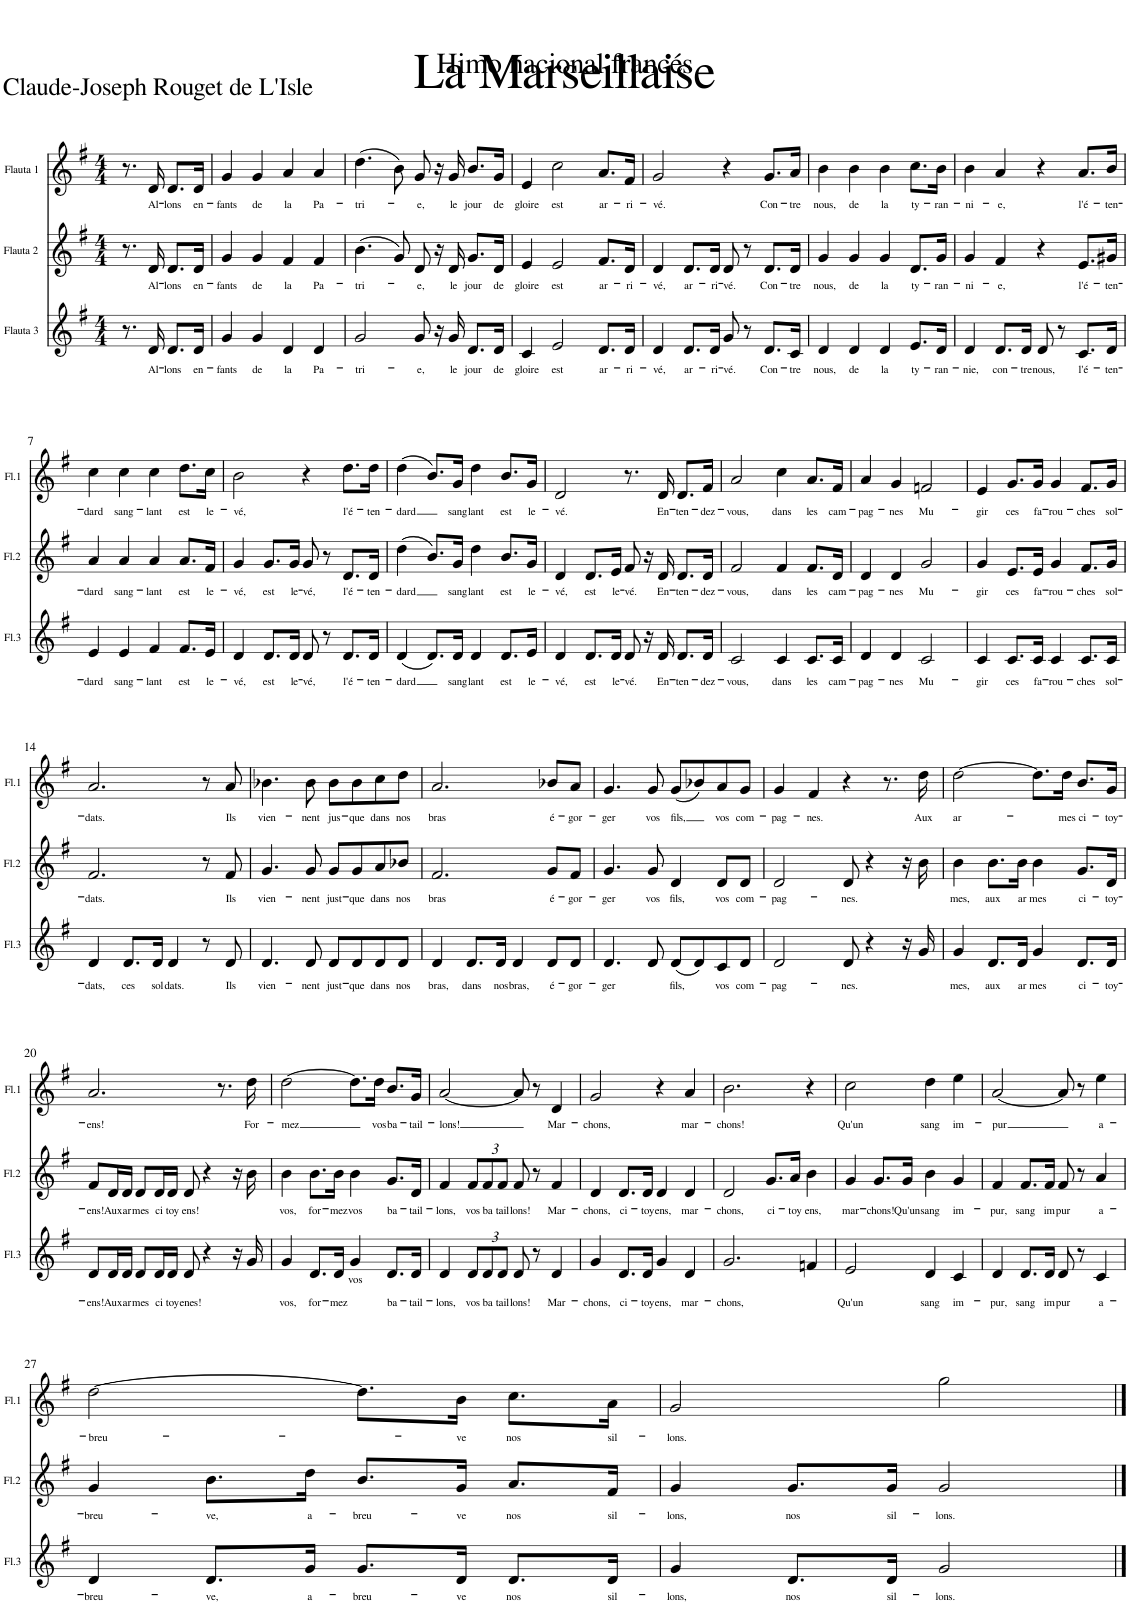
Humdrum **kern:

**kern	**text	**kern	**text	**kern	**text
*part3	*part3	*part2	*part2	*part1	*part1
*staff3	*staff3	*staff2	*staff2	*staff1	*staff1
*I"Flauta 3	*	*I"Flauta 2	*	*I"Flauta 1	*
*I'Fl.3	*	*I'Fl.2	*	*I'Fl.1	*
*clefG2	*	*clefG2	*	*clefG2	*
*k[f#]	*	*k[f#]	*	*k[f#]	*
*M4/4	*	*M4/4	*	*M4/4	*
=	=	=	=	=	=
8.r	.	8.r	.	8.r	.
!	!LO:LY:b	!	!LO:LY:b	!	!LO:LY:b
16d/	Al-	16d/	Al-	16d/	Al-
!	!LO:LY:b	!	!LO:LY:b	!	!LO:LY:b
8.d/L	-lons	8.d/L	-lons	8.d/L	-lons
!	!LO:LY:b	!	!LO:LY:b	!	!LO:LY:b
16d/Jk	en-	16d/Jk	en-	16d/Jk	en-
=1	=1	=1	=1	=1	=1
!	!LO:LY:b	!	!LO:LY:b	!	!LO:LY:b
4g/	-fants	4g/	-fants	4g/	-fants
!	!LO:LY:b	!	!LO:LY:b	!	!LO:LY:b
4g/	de	4g/	de	4g/	de
!	!LO:LY:b	!	!LO:LY:b	!	!LO:LY:b
4d/	la	4f#/	la	4a/	la
!	!LO:LY:b	!	!LO:LY:b	!	!LO:LY:b
4d/	Pa-	4f#/	Pa-	4a/	Pa-
=2	=2	=2	=2	=2	=2
!	!LO:LY:b	!	!LO:LY:b	!	!LO:LY:b
2g/	-tri-	(4.b\	-tri-	(4.dd\	-tri-
.	.	8g/)	.	8b\)	.
!	!LO:LY:b	!	!LO:LY:b	!	!LO:LY:b
8g/	-e,	8d/	-e,	8g/	-e,
16r	.	16r	.	16r	.
!	!LO:LY:b	!	!LO:LY:b	!	!LO:LY:b
16g/	le	16d/	le	16g/	le
!	!LO:LY:b	!	!LO:LY:b	!	!LO:LY:b
8.d/L	jour	8.g/L	jour	8.b/L	jour
!	!LO:LY:b	!	!LO:LY:b	!	!LO:LY:b
16d/Jk	de	16d/Jk	de	16g/Jk	de
=3	=3	=3	=3	=3	=3
!	!LO:LY:b	!	!LO:LY:b	!	!LO:LY:b
4c/	gloire	4e/	gloire	4e/	gloire
!	!LO:LY:b	!	!LO:LY:b	!	!LO:LY:b
2e/	est	2e/	est	2cc\	est
!	!LO:LY:b	!	!LO:LY:b	!	!LO:LY:b
8.d/L	ar-	8.f#/L	ar-	8.a/L	ar-
!	!LO:LY:b	!	!LO:LY:b	!	!LO:LY:b
16d/Jk	-ri-	16d/Jk	-ri-	16f#/Jk	-ri-
=4	=4	=4	=4	=4	=4
!	!LO:LY:b	!	!LO:LY:b	!	!LO:LY:b
4d/	-vé,	4d/	-vé,	2g/	-vé.
!	!LO:LY:b	!	!LO:LY:b	!	!
8.d/L	ar-	8.d/L	ar-	.	.
!	!LO:LY:b	!	!LO:LY:b	!	!
16d/Jk	-ri-	16d/Jk	-ri-	.	.
!	!LO:LY:b	!	!LO:LY:b	!	!
8g/	-vé.	8d/	-vé.	4r	.
8r	.	8r	.	.	.
!	!LO:LY:b	!	!LO:LY:b	!	!LO:LY:b
8.d/L	Con-	8.d/L	Con-	8.g/L	Con-
!	!LO:LY:b	!	!LO:LY:b	!	!LO:LY:b
16c/Jk	-tre	16d/Jk	-tre	16a/Jk	-tre
=5	=5	=5	=5	=5	=5
!	!LO:LY:b	!	!LO:LY:b	!	!LO:LY:b
4d/	nous,	4g/	nous,	4b\	nous,
!	!LO:LY:b	!	!LO:LY:b	!	!LO:LY:b
4d/	de	4g/	de	4b\	de
!	!LO:LY:b	!	!LO:LY:b	!	!LO:LY:b
4d/	la	4g/	la	4b\	la
!	!LO:LY:b	!	!LO:LY:b	!	!LO:LY:b
8.e/L	ty-	8.d/L	ty-	8.cc\L	ty-
!	!LO:LY:b	!	!LO:LY:b	!	!LO:LY:b
16d/Jk	-ran-	16g/Jk	-ran-	16b\Jk	-ran-
=6	=6	=6	=6	=6	=6
!	!LO:LY:b	!	!LO:LY:b	!	!LO:LY:b
4d/	-nie,	4g/	-ni-	4b\	-ni-
!	!LO:LY:b	!	!LO:LY:b	!	!LO:LY:b
8.d/L	con-	4f#/	-e,	4a/	-e,
!	!LO:LY:b	!	!	!	!
16d/Jk	-tre	.	.	.	.
!	!LO:LY:b	!	!	!	!
8d/	nous,	4r	.	4r	.
8r	.	.	.	.	.
!	!LO:LY:b	!	!LO:LY:b	!	!LO:LY:b
8.c/L	l'é-	8.e/L	l'é-	8.a/L	l'é-
!	!LO:LY:b	!	!LO:LY:b	!	!LO:LY:b
16d/Jk	-ten-	16g#X/Jk	-ten-	16b/Jk	-ten-
!!LO:LB:g=z
=7	=7	=7	=7	=7	=7
!	!LO:LY:b	!	!LO:LY:b	!	!LO:LY:b
4e/	-dard	4a/	-dard	4cc\	-dard
!	!LO:LY:b	!	!LO:LY:b	!	!LO:LY:b
4e/	sang-	4a/	sang-	4cc\	sang-
!	!LO:LY:b	!	!LO:LY:b	!	!LO:LY:b
4f#/	-lant	4a/	-lant	4cc\	-lant
!	!LO:LY:b	!	!LO:LY:b	!	!LO:LY:b
8.f#/L	est	8.a/L	est	8.dd\L	est
!	!LO:LY:b	!	!LO:LY:b	!	!LO:LY:b
16e/Jk	le-	16f#/Jk	le-	16cc\Jk	le-
=8	=8	=8	=8	=8	=8
!	!LO:LY:b	!	!LO:LY:b	!	!LO:LY:b
4d/	-vé,	4g/	-vé,	2b\	-vé,
!	!LO:LY:b	!	!LO:LY:b	!	!
8.d/L	est	8.g/L	est	.	.
!	!LO:LY:b	!	!LO:LY:b	!	!
16d/Jk	le-	16g/Jk	le-	.	.
!	!LO:LY:b	!	!LO:LY:b	!	!
8d/	-vé,	8g/	-vé,	4r	.
8r	.	8r	.	.	.
!	!LO:LY:b	!	!LO:LY:b	!	!LO:LY:b
8.d/L	l'é-	8.d/L	l'é-	8.dd\L	l'é-
!	!LO:LY:b	!	!LO:LY:b	!	!LO:LY:b
16d/Jk	-ten-	16d/Jk	-ten-	16dd\Jk	-ten-
=9	=9	=9	=9	=9	=9
!	!LO:LY:b	!	!LO:LY:b	!	!LO:LY:b
(4d/	-dard	(4dd\	-dard	(4dd\	-dard
8.d/L)	.	8.b/L)	.	8.b/L)	.
!	!LO:LY:b	!	!LO:LY:b	!	!LO:LY:b
16d/Jk	sang-	16g/Jk	sang-	16g/Jk	sang-
!	!LO:LY:b	!	!LO:LY:b	!	!LO:LY:b
4d/	-lant	4dd\	-lant	4dd\	-lant
!	!LO:LY:b	!	!LO:LY:b	!	!LO:LY:b
8.d/L	est	8.b/L	est	8.b/L	est
!	!LO:LY:b	!	!LO:LY:b	!	!LO:LY:b
16e/Jk	le-	16g/Jk	le-	16g/Jk	le-
=10	=10	=10	=10	=10	=10
!	!LO:LY:b	!	!LO:LY:b	!	!LO:LY:b
4d/	-vé,	4d/	-vé,	2d/	-vé.
!	!LO:LY:b	!	!LO:LY:b	!	!
8.d/L	est	8.d/L	est	.	.
!	!LO:LY:b	!	!LO:LY:b	!	!
16d/Jk	le-	16e/Jk	le-	.	.
!	!LO:LY:b	!	!LO:LY:b	!	!
8d/	-vé.	8f#/	-vé.	8.r	.
16r	.	16r	.	.	.
!	!LO:LY:b	!	!LO:LY:b	!	!LO:LY:b
16d/	En-	16d/	En-	16d/	En-
!	!LO:LY:b	!	!LO:LY:b	!	!LO:LY:b
8.d/L	-ten-	8.d/L	-ten-	8.d/L	-ten-
!	!LO:LY:b	!	!LO:LY:b	!	!LO:LY:b
16d/Jk	-dez-	16d/Jk	-dez-	16f#/Jk	-dez-
=11	=11	=11	=11	=11	=11
!	!LO:LY:b	!	!LO:LY:b	!	!LO:LY:b
2c/	-vous,	2f#/	-vous,	2a/	-vous,
!	!LO:LY:b	!	!LO:LY:b	!	!LO:LY:b
4c/	dans	4f#/	dans	4cc\	dans
!	!LO:LY:b	!	!LO:LY:b	!	!LO:LY:b
8.c/L	les	8.f#/L	les	8.a/L	les
!	!LO:LY:b	!	!LO:LY:b	!	!LO:LY:b
16c/Jk	cam-	16d/Jk	cam-	16f#/Jk	cam-
=12	=12	=12	=12	=12	=12
!	!LO:LY:b	!	!LO:LY:b	!	!LO:LY:b
4d/	-pag-	4d/	-pag-	4a/	-pag-
!	!LO:LY:b	!	!LO:LY:b	!	!LO:LY:b
4d/	-nes	4d/	-nes	4g/	-nes
!	!LO:LY:b	!	!LO:LY:b	!	!LO:LY:b
2c/	Mu-	2g/	Mu-	2fn/	Mu-
=13	=13	=13	=13	=13	=13
!	!LO:LY:b	!	!LO:LY:b	!	!LO:LY:b
4c/	-gir	4g/	-gir	4e/	-gir
!	!LO:LY:b	!	!LO:LY:b	!	!LO:LY:b
8.c/L	ces	8.e/L	ces	8.g/L	ces
!	!LO:LY:b	!	!LO:LY:b	!	!LO:LY:b
16c/Jk	fa-	16e/Jk	fa-	16g/Jk	fa-
!	!LO:LY:b	!	!LO:LY:b	!	!LO:LY:b
4c/	-rou-	4g/	-rou-	4g/	-rou-
!	!LO:LY:b	!	!LO:LY:b	!	!LO:LY:b
8.c/L	-ches	8.f#/L	-ches	8.f#/L	-ches
!	!LO:LY:b	!	!LO:LY:b	!	!LO:LY:b
16c/Jk	sol-	16g/Jk	sol-	16g/Jk	sol-
!!LO:LB:g=z
=14	=14	=14	=14	=14	=14
!	!LO:LY:b	!	!LO:LY:b	!	!LO:LY:b
4d/	-dats,	2.f#/	-dats.	2.a/	-dats.
!	!LO:LY:b	!	!	!	!
8.d/L	ces	.	.	.	.
!	!LO:LY:b	!	!	!	!
16d/Jk	sol-	.	.	.	.
!	!LO:LY:b	!	!	!	!
4d/	-dats.	.	.	.	.
8r	.	8r	.	8r	.
!	!LO:LY:b	!	!LO:LY:b	!	!LO:LY:b
8d/	Ils	8f#/	Ils	8a/	Ils
=15	=15	=15	=15	=15	=15
!	!LO:LY:b	!	!LO:LY:b	!	!LO:LY:b
4.d/	vien-	4.g/	vien-	4.b-X\	vien-
!	!LO:LY:b	!	!LO:LY:b	!	!LO:LY:b
8d/	-nent	8g/	-nent	8b-\	-nent
!	!LO:LY:b	!	!LO:LY:b	!	!LO:LY:b
8d/L	just-	8g/L	just-	8b-\L	jus-
!	!LO:LY:b	!	!LO:LY:b	!	!LO:LY:b
8d/	-que	8g/	-que	8b-\	-que
!	!LO:LY:b	!	!LO:LY:b	!	!LO:LY:b
8d/	dans	8a/	dans	8cc\	dans
!	!LO:LY:b	!	!LO:LY:b	!	!LO:LY:b
8d/J	nos	8b-X/J	nos	8dd\J	nos
=16	=16	=16	=16	=16	=16
!	!LO:LY:b	!	!LO:LY:b	!	!LO:LY:b
4d/	bras,	2.f#/	bras	2.a/	bras
!	!LO:LY:b	!	!	!	!
8.d/L	dans	.	.	.	.
!	!LO:LY:b	!	!	!	!
16d/Jk	nos	.	.	.	.
!	!LO:LY:b	!	!	!	!
4d/	bras,	.	.	.	.
!	!LO:LY:b	!	!LO:LY:b	!	!LO:LY:b
8d/L	é-	8g/L	é-	8b-X/L	é-
!	!LO:LY:b	!	!LO:LY:b	!	!LO:LY:b
8d/J	-gor-	8f#/J	-gor-	8a/J	-gor-
=17	=17	=17	=17	=17	=17
!	!LO:LY:b	!	!LO:LY:b	!	!LO:LY:b
4.d/	-ger	4.g/	-ger	4.g/	-ger
!	!	!	!LO:LY:b	!	!LO:LY:b
8d/	.	8g/	vos	8g/	vos
!	!LO:LY:b	!	!LO:LY:b	!	!LO:LY:b
(8d/L	fils,	4d/	fils,	(8g/L	fils,
8d/)	.	.	.	8b-X/)	.
!	!LO:LY:b	!	!LO:LY:b	!	!LO:LY:b
8c/	vos	8d/L	vos	8a/	vos
!	!LO:LY:b	!	!LO:LY:b	!	!LO:LY:b
8d/J	com-	8d/J	com-	8g/J	com-
=18	=18	=18	=18	=18	=18
!	!LO:LY:b	!	!LO:LY:b	!	!LO:LY:b
2d/	-pag-	2d/	-pag-	4g/	-pag-
!	!	!	!	!	!LO:LY:b
.	.	.	.	4f#/	-nes.
!	!LO:LY:b	!	!LO:LY:b	!	!
8d/	-nes.	8d/	-nes.	4r	.
4r	.	4r	.	.	.
.	.	.	.	8.r	.
16r	.	16r	.	.	.
!	!	!	!	!	!LO:LY:b
16g/	.	16b\	.	16dd\	Aux
=19	=19	=19	=19	=19	=19
!	!LO:LY:b	!	!LO:LY:b	!	!LO:LY:b
4g/	-mes,	4b\	-mes,	[2dd\	ar-
!	!LO:LY:b	!	!LO:LY:b	!	!
8.d/L	aux	8.b\L	aux	.	.
!	!LO:LY:b	!	!LO:LY:b	!	!
16d/Jk	ar-	16b\Jk	ar-	.	.
!	!LO:LY:b	!	!LO:LY:b	!	!
4g/	-mes	4b\	-mes	8.dd\L]	.
!	!	!	!	!	!LO:LY:b
.	.	.	.	16dd\Jk	-mes
!	!LO:LY:b	!	!LO:LY:b	!	!LO:LY:b
8.d/L	ci-	8.g/L	ci-	8.b/L	ci-
!	!LO:LY:b	!	!LO:LY:b	!	!LO:LY:b
16d/Jk	-toy-	16d/Jk	-toy-	16g/Jk	-toy-
!!LO:LB:g=z
=20	=20	=20	=20	=20	=20
!	!LO:LY:b	!	!LO:LY:b	!	!LO:LY:b
8d/L	-ens!	8f#/L	-ens!	2.a/	-ens!
!	!LO:LY:b	!	!LO:LY:b	!	!
16d/L	Aux	16d/L	Aux	.	.
!	!LO:LY:b	!	!LO:LY:b	!	!
16d/JJ	ar-	16d/JJ	ar-	.	.
!	!LO:LY:b	!	!LO:LY:b	!	!
8d/L	-mes	8d/L	-mes	.	.
!	!LO:LY:b	!	!LO:LY:b	!	!
16d/L	ci-	16d/L	ci-	.	.
!	!LO:LY:b	!	!LO:LY:b	!	!
16d/JJ	-toy-	16d/JJ	-toy-	.	.
!	!LO:LY:b	!	!LO:LY:b	!	!
8d/	-enes!	8d/	-ens!	.	.
4r	.	4r	.	.	.
.	.	.	.	8.r	.
16r	.	16r	.	.	.
!	!	!	!	!	!LO:LY:b
16g/	.	16b\	.	16dd\	For-
=21	=21	=21	=21	=21	=21
!	!LO:LY:b	!	!LO:LY:b	!	!LO:LY:b
4g/	vos,	4b\	vos,	[2dd\	-mez
!	!LO:LY:b	!	!LO:LY:b	!	!
8.d/L	for-	8.b\L	for-	.	.
!	!LO:LY:b	!	!LO:LY:b	!	!
16d/Jk	-mez	16b\Jk	-mez	.	.
!	!LO:LY:b	!	!LO:LY:b	!	!
4g/	vos	4b\	vos	8.dd\L]	.
!	!	!	!	!	!LO:LY:b
.	.	.	.	16dd\Jk	vos
!	!LO:LY:b	!	!LO:LY:b	!	!LO:LY:b
8.d/L	ba-	8.g/L	ba-	8.b/L	ba-
!	!LO:LY:b	!	!LO:LY:b	!	!LO:LY:b
16d/Jk	-tail-	16d/Jk	-tail-	16g/Jk	-tail-
=22	=22	=22	=22	=22	=22
!	!LO:LY:b	!	!LO:LY:b	!	!LO:LY:b
4d/	-lons,	4f#/	-lons,	[2a/	-lons!
*Xbrackettup	*	*	*	*	*
!	!LO:LY:b	!	!	!	!
*	*	*Xbrackettup	*	*	*
!	!	!	!LO:LY:b	!	!
12d/L	vos	12f#/L	vos	.	.
!	!LO:LY:b	!	!LO:LY:b	!	!
12d/	ba-	12f#/	ba-	.	.
!	!LO:LY:b	!	!LO:LY:b	!	!
12d/J	-tail-	12f#/J	-tail-	.	.
!	!LO:LY:b	!	!LO:LY:b	!	!
8d/	-lons!	8f#/	-lons!	8a/]	.
8r	.	8r	.	8r	.
!	!LO:LY:b	!	!LO:LY:b	!	!LO:LY:b
4d/	Mar-	4f#/	Mar-	4d/	Mar-
=23	=23	=23	=23	=23	=23
!	!LO:LY:b	!	!LO:LY:b	!	!LO:LY:b
4g/	-chons,	4d/	-chons,	2g/	-chons,
!	!LO:LY:b	!	!LO:LY:b	!	!
8.d/L	ci-	8.d/L	ci-	.	.
!	!LO:LY:b	!	!LO:LY:b	!	!
16d/Jk	-toy-	16d/Jk	-toy-	.	.
!	!LO:LY:b	!	!LO:LY:b	!	!
4g/	-ens,	4d/	-ens,	4r	.
!	!LO:LY:b	!	!LO:LY:b	!	!LO:LY:b
4d/	mar-	4d/	mar-	4a/	mar-
=24	=24	=24	=24	=24	=24
!	!LO:LY:b	!	!LO:LY:b	!	!LO:LY:b
2.g/	-chons,	2d/	-chons,	2.b\	-chons!
!	!	!	!LO:LY:b	!	!
.	.	8.g/L	ci-	.	.
!	!	!	!LO:LY:b	!	!
.	.	16a/Jk	-toy-	.	.
!	!	!	!LO:LY:b	!	!
4fn/	.	4b\	-ens,	4r	.
=25	=25	=25	=25	=25	=25
!	!LO:LY:b	!	!LO:LY:b	!	!LO:LY:b
2e/	Qu'un	4g/	mar-	2cc\	Qu'un
!	!	!	!LO:LY:b	!	!
.	.	8.g/L	-chons!	.	.
!	!	!	!LO:LY:b	!	!
.	.	16g/Jk	Qu'un	.	.
!	!LO:LY:b	!	!LO:LY:b	!	!LO:LY:b
4d/	sang	4b\	sang	4dd\	sang
!	!LO:LY:b	!	!LO:LY:b	!	!LO:LY:b
4c/	im-	4g/	im-	4ee\	im-
=26	=26	=26	=26	=26	=26
!	!LO:LY:b	!	!LO:LY:b	!	!LO:LY:b
4d/	-pur,	4f#/	-pur,	[2a/	-pur
!	!LO:LY:b	!	!LO:LY:b	!	!
8.d/L	sang	8.f#/L	sang	.	.
!	!LO:LY:b	!	!LO:LY:b	!	!
16d/Jk	im-	16f#/Jk	im-	.	.
!	!LO:LY:b	!	!LO:LY:b	!	!
8d/	-pur	8f#/	-pur	8a/]	.
8r	.	8r	.	8r	.
!	!LO:LY:b	!	!LO:LY:b	!	!LO:LY:b
4c/	a-	4a/	a-	4ee\	a-
!!LO:LB:g=z
=27	=27	=27	=27	=27	=27
!	!LO:LY:b	!	!LO:LY:b	!	!LO:LY:b
4d/	-breu-	4g/	-breu-	[2dd\	-breu-
!	!LO:LY:b	!	!LO:LY:b	!	!
8.d/L	-ve,	8.b\L	-ve,	.	.
!	!LO:LY:b	!	!LO:LY:b	!	!
16g/Jk	a-	16dd\Jk	a-	.	.
!	!LO:LY:b	!	!LO:LY:b	!	!
8.g/L	-breu-	8.b/L	-breu-	8.dd\L]	.
!	!LO:LY:b	!	!LO:LY:b	!	!LO:LY:b
16d/Jk	-ve	16g/Jk	-ve	16b\Jk	-ve
!	!LO:LY:b	!	!LO:LY:b	!	!LO:LY:b
8.d/L	nos	8.a/L	nos	8.cc\L	nos
!	!LO:LY:b	!	!LO:LY:b	!	!LO:LY:b
16d/Jk	sil-	16f#/Jk	sil-	16a\Jk	sil-
=28	=28	=28	=28	=28	=28
!	!LO:LY:b	!	!LO:LY:b	!	!LO:LY:b
4g/	-lons,	4g/	-lons,	2g/	-lons.
!	!LO:LY:b	!	!LO:LY:b	!	!
8.d/L	nos	8.g/L	nos	.	.
!	!LO:LY:b	!	!LO:LY:b	!	!
16d/Jk	sil-	16g/Jk	sil-	.	.
!	!LO:LY:b	!	!LO:LY:b	!	!
2g/	-lons.	2g/	-lons.	2gg\	.
==	==	==	==	==	==
*-	*-	*-	*-	*-	*-
